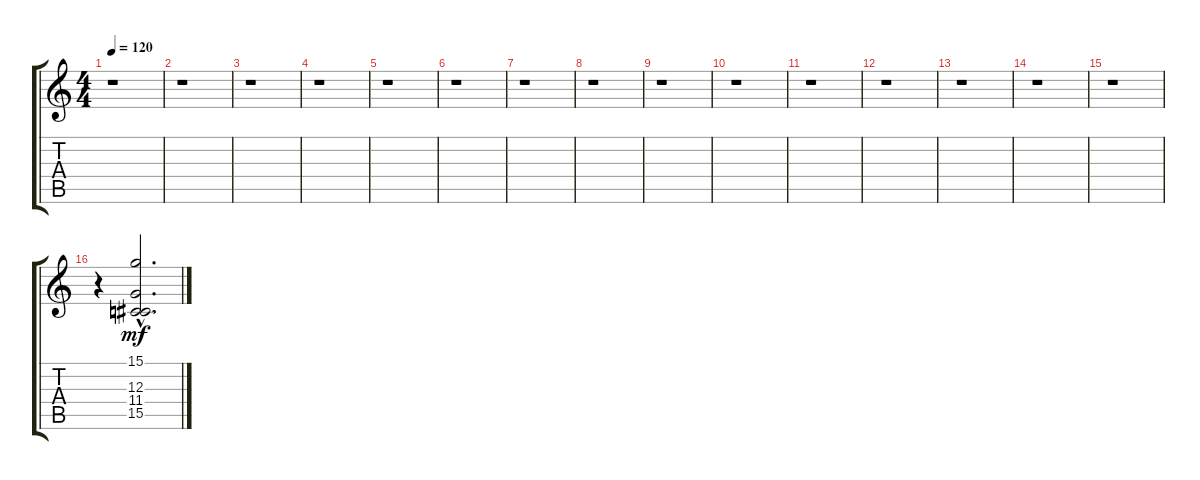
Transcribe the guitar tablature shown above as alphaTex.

\track "" {instrument brasssection}
\staff {score tabs}
\tuning (E4 B3 G3 D3 A2 E2) {hide}
\ts (4 4)
\tempo 120
\clef g2
\ks c
r.1{dy f} |
r.1 |
r.1 |
r.1 |
r.1 |
r.1 |
r.1 |
r.1 |
r.1 |
r.1 |
r.1 |
r.1 |
r.1 |
r.1 |
r.1 |
r.4 (15.1{hac} 12.3{hac} 11.4{hac} 15.5{hac}).2{d dy mf}
